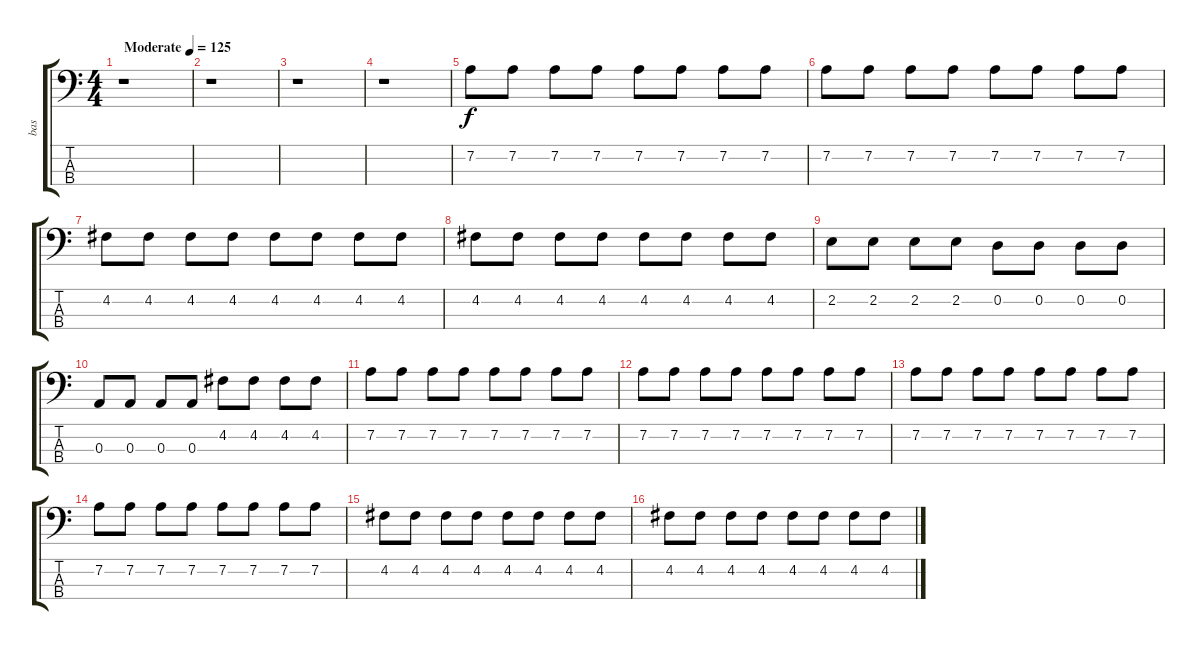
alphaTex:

\track ("bas" "bas") {instrument electricbassfinger}
\staff {score tabs}
\tuning (G2 D2 A1 E1) {hide}
\ts (4 4)
\tempo (125 "Moderate")
\clef f4
\ks c
r.1{dy f instrument electricbassfinger} |
r.1 |
r.1 |
r.1 |
7.2.8 7.2.8 7.2.8 7.2.8 7.2.8 7.2.8 7.2.8 7.2.8 |
7.2.8 7.2.8 7.2.8 7.2.8 7.2.8 7.2.8 7.2.8 7.2.8 |
4.2.8 4.2.8 4.2.8 4.2.8 4.2.8 4.2.8 4.2.8 4.2.8 |
4.2.8 4.2.8 4.2.8 4.2.8 4.2.8 4.2.8 4.2.8 4.2.8 |
2.2.8 2.2.8 2.2.8 2.2.8 0.2.8 0.2.8 0.2.8 0.2.8 |
0.3.8 0.3.8 0.3.8 0.3.8 4.2.8 4.2.8 4.2.8 4.2.8 |
7.2.8 7.2.8 7.2.8 7.2.8 7.2.8 7.2.8 7.2.8 7.2.8 |
7.2.8 7.2.8 7.2.8 7.2.8 7.2.8 7.2.8 7.2.8 7.2.8 |
7.2.8 7.2.8 7.2.8 7.2.8 7.2.8 7.2.8 7.2.8 7.2.8 |
7.2.8 7.2.8 7.2.8 7.2.8 7.2.8 7.2.8 7.2.8 7.2.8 |
4.2.8 4.2.8 4.2.8 4.2.8 4.2.8 4.2.8 4.2.8 4.2.8 |
4.2.8 4.2.8 4.2.8 4.2.8 4.2.8 4.2.8 4.2.8 4.2.8
